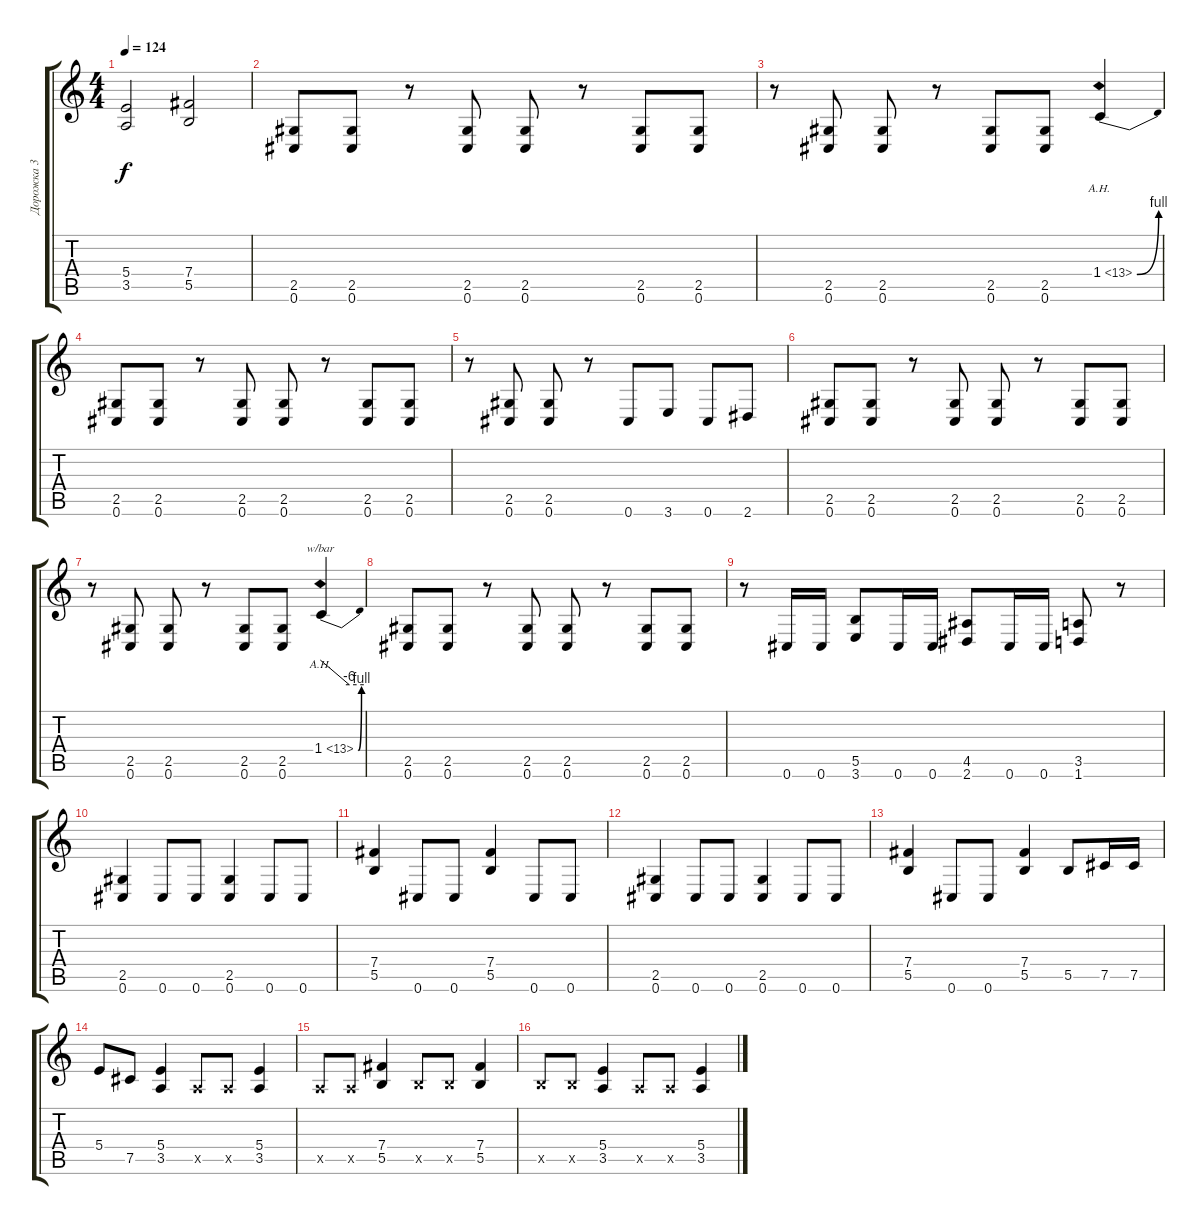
\track ("Дорожка 3" "Дорожка 3") {instrument distortionguitar}
\staff {score tabs}
\tuning (Db4 Ab3 E3 B2 Gb2 Db2) {hide}
\ts (4 4)
\tempo 124
\clef g2
\ks c
(5.4 3.5).2{dy f} (7.4 5.5).2 |
(2.5 0.6).8{instrument distortionguitar} (2.5 0.6).8 r.8 (2.5 0.6).8 (2.5 0.6).8 r.8 (2.5 0.6).8 (2.5 0.6).8 |
r.8 (2.5 0.6).8 (2.5 0.6).8 r.8 (2.5 0.6).8 (2.5 0.6).8 1.4{be (bend 0 0 60 4) ah 12}.4 |
(2.5 0.6).8 (2.5 0.6).8 r.8 (2.5 0.6).8 (2.5 0.6).8 r.8 (2.5 0.6).8 (2.5 0.6).8 |
r.8 (2.5 0.6).8 (2.5 0.6).8 r.8 0.6.8 3.6.8 0.6.8 2.6.8 |
(2.5 0.6).8{instrument distortionguitar} (2.5 0.6).8 r.8 (2.5 0.6).8 (2.5 0.6).8 r.8 (2.5 0.6).8 (2.5 0.6).8 |
r.8 (2.5 0.6).8 (2.5 0.6).8 r.8 (2.5 0.6).8 (2.5 0.6).8 1.4{be (bend 0 0 60 4) ah 12}.4{tbe (custom default 0 0 40 -24 60 -24)} |
(2.5 0.6).8 (2.5 0.6).8 r.8 (2.5 0.6).8 (2.5 0.6).8 r.8 (2.5 0.6).8 (2.5 0.6).8 |
r.8 0.6.16 0.6.16 (5.5 3.6).8 0.6.16 0.6.16 (4.5 2.6).8 0.6.16 0.6.16 (3.5 1.6).8 r.8 |
(2.5 0.6).4 0.6.8 0.6.8 (2.5 0.6).4 0.6.8 0.6.8 |
(7.4 5.5).4 0.6.8 0.6.8 (7.4 5.5).4 0.6.8 0.6.8 |
(2.5 0.6).4 0.6.8 0.6.8 (2.5 0.6).4 0.6.8 0.6.8 |
(7.4 5.5).4 0.6.8 0.6.8 (7.4 5.5).4 5.5.8 7.5.16 7.5.16 |
5.4.8 7.5.8 (5.4 3.5).4 3.5{x}.8 3.5{x}.8 (5.4 3.5).4 |
3.5{x}.8 3.5{x}.8 (7.4 5.5).4 5.5{x}.8 5.5{x}.8 (7.4 5.5).4 |
5.5{x}.8 5.5{x}.8 (5.4 3.5).4 3.5{x}.8 3.5{x}.8 (5.4 3.5).4
